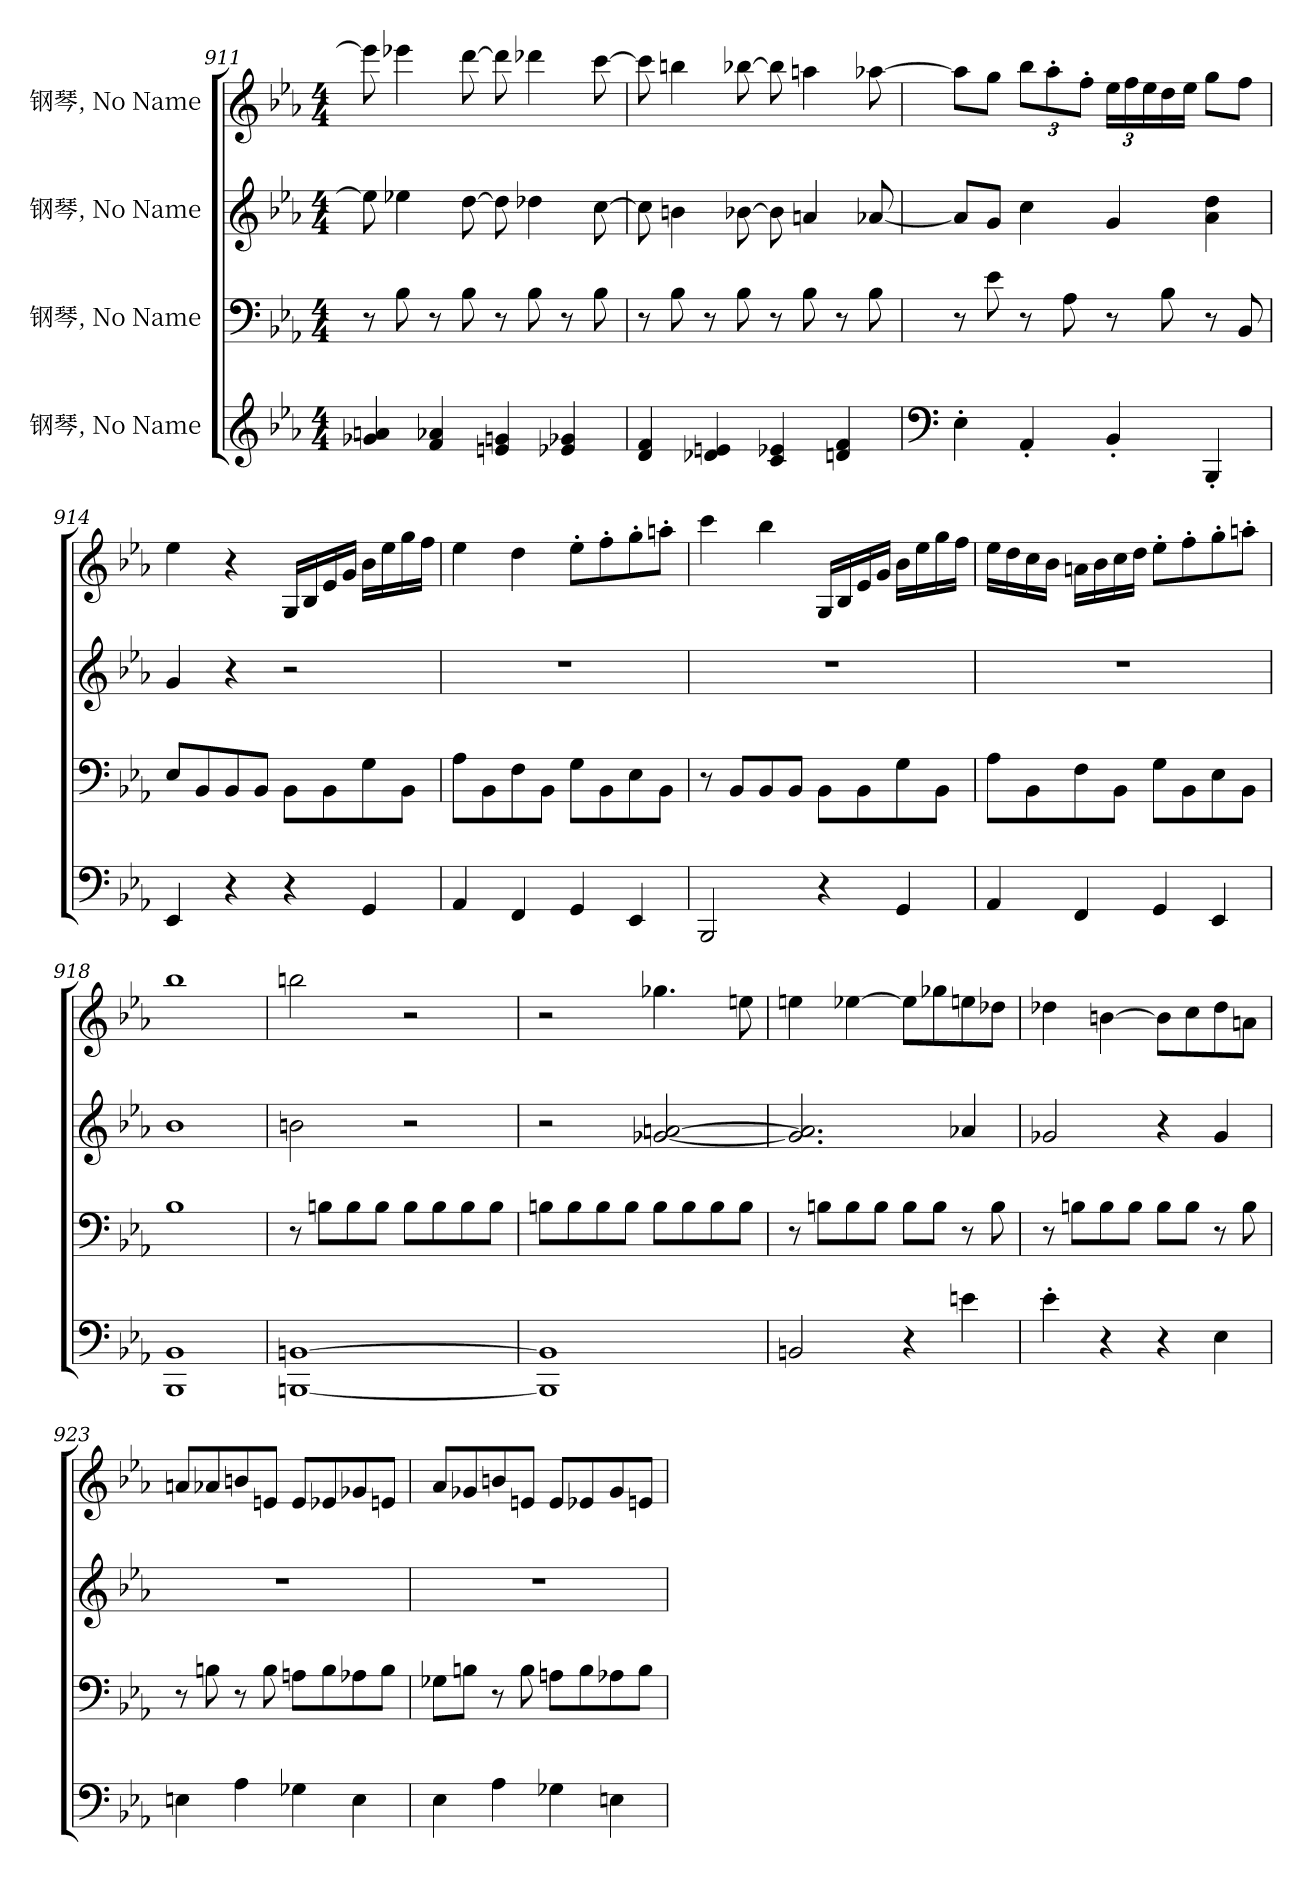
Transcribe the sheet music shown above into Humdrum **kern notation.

**kern	**kern	**kern	**kern
*part4	*part3	*part2	*part1
*staff4	*staff3	*staff2	*staff1
*I"钢琴, No Name	*I"钢琴, No Name	*I"钢琴, No Name	*I"钢琴, No Name
*clefG2	*clefF4	*clefG2	*clefG2
*k[b-e-a-]	*k[b-e-a-]	*k[b-e-a-]	*k[b-e-a-]
*M4/4	*M4/4	*M4/4	*M4/4
*MM161	*MM161	*MM161	*MM161
=911	=911	=911	=911
4g-X/ 4an/	8r	8ee\]	8eee\]
.	8B-\	4ee-X\	4eee-X\
4f/ 4a-X/	8r	.	.
.	8B-\	[8dd\	[8ddd\
4en/ 4gn/	8r	8dd\]	8ddd\]
.	8B-\	4dd-X\	4ddd-X\
4e-X/ 4g-X/	8r	.	.
.	8B-\	[8cc\	[8ccc\
=912	=912	=912	=912
4d/ 4f/	8r	8cc\]	8ccc\]
.	8B-\	4bn\	4bbn\
4d-X/ 4en/	8r	.	.
.	8B-\	[8b-X\	[8bb-X\
4c/ 4e-X/	8r	8b-\]	8bb-\]
.	8B-\	4an/	4aan\
4dn/ 4f/	8r	.	.
.	8B-\	[8a-X/	[8aa-X\
!!LO:PB:g=z
=913	=913	=913	=913
*clefF4	*	*	*
4E-'\	8r	8a-/L]	8aa-\L]
.	8e-\	8g/J	8gg\J
*	*	*	*Xbrackettup
4AA-'/	8r	4cc\	12bb-\L
.	.	.	12aa-'\
.	8A-\	.	.
.	.	.	12ff'\J
4BB-'/	8r	4g/	24ee-\LL
.	.	.	24ff\
.	.	.	24ee-\
.	8B-\	.	16dd\
.	.	.	16ee-\JJ
4BBB-'/	8r	4a-\ 4dd\	8gg\L
.	8BB-/	.	8ff\J
=914	=914	=914	=914
*	*	*	*MM159
4EE-/	8E-/L	4g/	4ee-\
.	8BB-/	.	.
4r	8BB-/	4r	4r
.	8BB-/J	.	.
*	*	*	*MM161
4r	8BB-\L	2r	16G/LL
.	.	.	16B-/
.	8BB-\	.	16e-/
.	.	.	16g/JJ
4GG/	8G\	.	16b-\LL
.	.	.	16ee-\
.	8BB-\J	.	16gg\
.	.	.	16ff\JJ
=915	=915	=915	=915
4AA-/	8A-\L	1r	4ee-\
.	8BB-\	.	.
4FF/	8F\	.	4dd\
.	8BB-\J	.	.
4GG/	8G\L	.	8ee-'\L
.	8BB-\	.	8ff'\
4EE-/	8E-\	.	8gg'\
.	8BB-\J	.	8aan'\J
!!LO:LB:g=z
=916	=916	=916	=916
*	*	*	*MM161
2BBB-/	8r	1r	4ccc\
.	8BB-/L	.	.
.	8BB-/	.	4bb-\
.	8BB-/J	.	.
4r	8BB-\L	.	16G/LL
.	.	.	16B-/
.	8BB-\	.	16e-/
.	.	.	16g/JJ
4GG/	8G\	.	16b-\LL
.	.	.	16ee-\
.	8BB-\J	.	16gg\
.	.	.	16ff\JJ
=917	=917	=917	=917
4AA-/	8A-\L	1r	16ee-\LL
.	.	.	16dd\
.	8BB-\	.	16cc\
.	.	.	16b-\JJ
4FF/	8F\	.	16an\LL
.	.	.	16b-\
.	8BB-\J	.	16cc\
*	*	*	*MM159
.	.	.	16dd\JJ
4GG/	8G\L	.	8ee-'\L
*	*	*	*MM158
.	8BB-\	.	8ff'\
4EE-/	8E-\	.	8gg'\
*	*	*	*MM107
.	8BB-\J	.	8aan'\J
=918	=918	=918	=918
*	*	*	*MM80
1BBB- 1BB-	1B-	1b-	1bb-
=919	=919	=919	=919
*	*	*	*MM158
[1BBBn [1BBn	8r	2bn\	2bbn\
.	8Bn\L	.	.
.	8B\	.	.
.	8B\J	.	.
.	8B\L	2r	2r
.	8B\	.	.
.	8B\	.	.
.	8B\J	.	.
!!LO:LB:g=z
=920	=920	=920	=920
1BBB] 1BB]	8Bn\L	2r	2r
.	8B\	.	.
.	8B\	.	.
.	8B\J	.	.
.	8B\L	[2g-X/ [2an/	4.gg-X\
.	8B\	.	.
.	8B\	.	.
*	*	*	*MM156
.	8B\J	.	8een\
=921	=921	=921	=921
*	*	*	*MM161
2BBn/	8r	2.g-/] 2.a/]	4een\
.	8Bn\L	.	.
.	8B\	.	[4ee-X\
.	8B\J	.	.
4r	8B\L	.	8ee-\L]
.	8B\J	.	8gg-X\
4en\	8r	4a-X/	8een\
.	8B\	.	8dd-X\J
=922	=922	=922	=922
4e-'\	8r	2g-X/	4dd-X\
.	8Bn\L	.	.
4r	8B\	.	[4bn\
.	8B\J	.	.
4r	8B\L	4r	8b\L]
.	8B\J	.	8cc\
4E-\	8r	4g-/	8dd-\
.	8B\	.	8an\J
!!LO:PB:g=z
=923	=923	=923	=923
4En\	8r	1r	8an/L
.	8Bn\	.	8a-X/
4A-\	8r	.	8bn/
.	8B\	.	8en/J
4G-X\	8An\L	.	8e/L
.	8B\	.	8e-X/
4E\	8A-X\	.	8g-X/
.	8B\J	.	8en/J
=924	=924	=924	=924
4E-\	8G-X\L	1r	8a-/L
.	8Bn\J	.	8g-X/
4A-\	8r	.	8bn/
.	8B\	.	8en/J
4G-X\	8An\L	.	8e/L
.	8B\	.	8e-X/
4En\	8A-X\	.	8g-/
.	8B\J	.	8en/J
=	=	=	=
*-	*-	*-	*-
